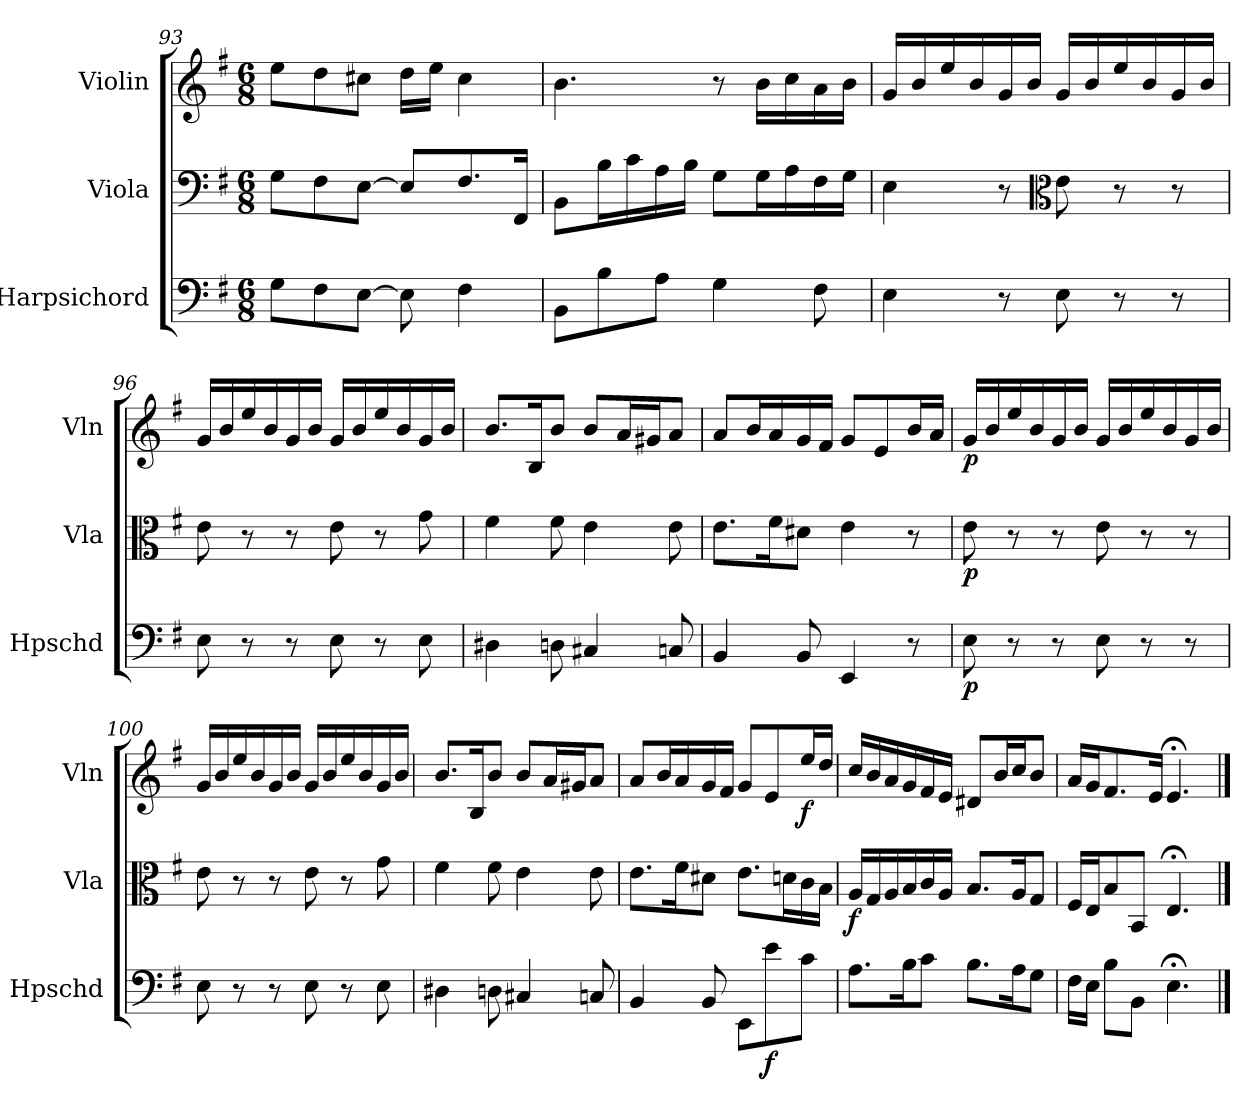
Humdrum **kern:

**kern	**dynam	**kern	**dynam	**kern	**dynam
*part3	*part3	*part2	*part2	*part1	*part1
*staff3	*staff3	*staff2	*staff2	*staff1	*staff1
*I"Harpsichord	*	*I"Viola	*	*I"Violin	*
*I'Hpschd	*	*I'Vla	*	*I'Vln	*
*clefF4	*	*clefF4	*	*clefG2	*
*k[f#]	*	*k[f#]	*	*k[f#]	*
*M6/8	*	*M6/8	*	*M6/8	*
=93	=93	=93	=93	=93	=93
8G\L	.	8G\L	.	8ee\L	.
8F#\	.	8F#\	.	8dd\	.
[8E\J	.	[8E\J	.	8cc#X\J	.
8E\]	.	8E/L]	.	16dd\LL	.
.	.	.	.	16ee\JJ	.
4F#\	.	8.F#/	.	4cc#\	.
.	.	16FF#/Jk	.	.	.
=94	=94	=94	=94	=94	=94
8BB\L	.	8BB\L	.	4.b\	.
8B\	.	16B\L	.	.	.
.	.	16c\	.	.	.
8A\J	.	16A\	.	.	.
.	.	16B\JJ	.	.	.
4G\	.	8G\L	.	8r	.
.	.	16G\L	.	16b\LL	.
.	.	16A\	.	16cc\	.
8F#\	.	16F#\	.	16a\	.
.	.	16G\JJ	.	16b\JJ	.
=95	=95	=95	=95	=95	=95
4E\	.	4E\	.	16g/LL	.
.	.	.	.	16b/	.
.	.	.	.	16ee/	.
.	.	.	.	16b/	.
8r	.	8r	.	16g/	.
.	.	.	.	16b/JJ	.
*	*	*clefC3	*	*	*
8E\	.	8e\	.	16g/LL	.
.	.	.	.	16b/	.
8r	.	8r	.	16ee/	.
.	.	.	.	16b/	.
8r	.	8r	.	16g/	.
.	.	.	.	16b/JJ	.
=96	=96	=96	=96	=96	=96
8E\	.	8e\	.	16g/LL	.
.	.	.	.	16b/	.
8r	.	8r	.	16ee/	.
.	.	.	.	16b/	.
8r	.	8r	.	16g/	.
.	.	.	.	16b/JJ	.
8E\	.	8e\	.	16g/LL	.
.	.	.	.	16b/	.
8r	.	8r	.	16ee/	.
.	.	.	.	16b/	.
8E\	.	8g\	.	16g/	.
.	.	.	.	16b/JJ	.
=97	=97	=97	=97	=97	=97
4D#X\	.	4f#\	.	8.b/L	.
.	.	.	.	16B/K	.
8Dn\	.	8f#\	.	8b/J	.
4C#X/	.	4e\	.	8b/L	.
.	.	.	.	16a/L	.
.	.	.	.	16g#X/J	.
8Cn/	.	8e\	.	8a/J	.
=98	=98	=98	=98	=98	=98
4BB/	.	8.e\L	.	8a/L	.
.	.	.	.	16b/L	.
.	.	16f#\K	.	16a/	.
8BB/	.	8d#X\J	.	16g/	.
.	.	.	.	16f#/JJ	.
4EE/	.	4e\	.	8g/L	.
.	.	.	.	8e/	.
8r	.	8r	.	16b/L	.
.	.	.	.	16a/JJ	.
=99	=99	=99	=99	=99	=99
8E\	p	8e\	p	16g/LL	p
.	.	.	.	16b/	.
8r	.	8r	.	16ee/	.
.	.	.	.	16b/	.
8r	.	8r	.	16g/	.
.	.	.	.	16b/JJ	.
8E\	.	8e\	.	16g/LL	.
.	.	.	.	16b/	.
8r	.	8r	.	16ee/	.
.	.	.	.	16b/	.
8r	.	8r	.	16g/	.
.	.	.	.	16b/JJ	.
=100	=100	=100	=100	=100	=100
8E\	.	8e\	.	16g/LL	.
.	.	.	.	16b/	.
8r	.	8r	.	16ee/	.
.	.	.	.	16b/	.
8r	.	8r	.	16g/	.
.	.	.	.	16b/JJ	.
8E\	.	8e\	.	16g/LL	.
.	.	.	.	16b/	.
8r	.	8r	.	16ee/	.
.	.	.	.	16b/	.
8E\	.	8g\	.	16g/	.
.	.	.	.	16b/JJ	.
=101	=101	=101	=101	=101	=101
4D#X\	.	4f#\	.	8.b/L	.
.	.	.	.	16B/K	.
8Dn\	.	8f#\	.	8b/J	.
4C#X/	.	4e\	.	8b/L	.
.	.	.	.	16a/L	.
.	.	.	.	16g#X/J	.
8Cn/	.	8e\	.	8a/J	.
=102	=102	=102	=102	=102	=102
4BB/	.	8.e\L	.	8a/L	.
.	.	.	.	16b/L	.
.	.	16f#\K	.	16a/	.
8BB/	.	8d#X\J	.	16g/	.
.	.	.	.	16f#/JJ	.
8EE\L	.	8.e\L	.	8g/L	.
8e\	f	.	.	8e/	.
.	.	16dn\L	.	.	.
8c\J	.	16c\	.	16ee/L	f
.	.	16B\JJ	.	16dd/JJ	.
=103	=103	=103	=103	=103	=103
8.A\L	.	16A/LL	f	16cc/LL	.
.	.	16G/	.	16b/	.
.	.	16A/	.	16a/	.
16B\K	.	16B/	.	16g/	.
8c\J	.	16c/	.	16f#/	.
.	.	16A/JJ	.	16e/JJ	.
8.B\L	.	8.B/L	.	8d#X/L	.
.	.	.	.	16b/L	.
16A\K	.	16A/K	.	16cc/J	.
8G\J	.	8G/J	.	8b/J	.
=104	=104	=104	=104	=104	=104
16F#\LL	.	16F#/LL	.	16a/LL	.
16E\JJ	.	16E/J	.	16g/J	.
8B\L	.	8B/	.	8.f#/	.
8BB\J	.	8BB/J	.	.	.
.	.	.	.	16e/Jk	.
4.E;<\	.	4.E;</	.	4.e;</	.
==	==	==	==	==	==
*-	*-	*-	*-	*-	*-
